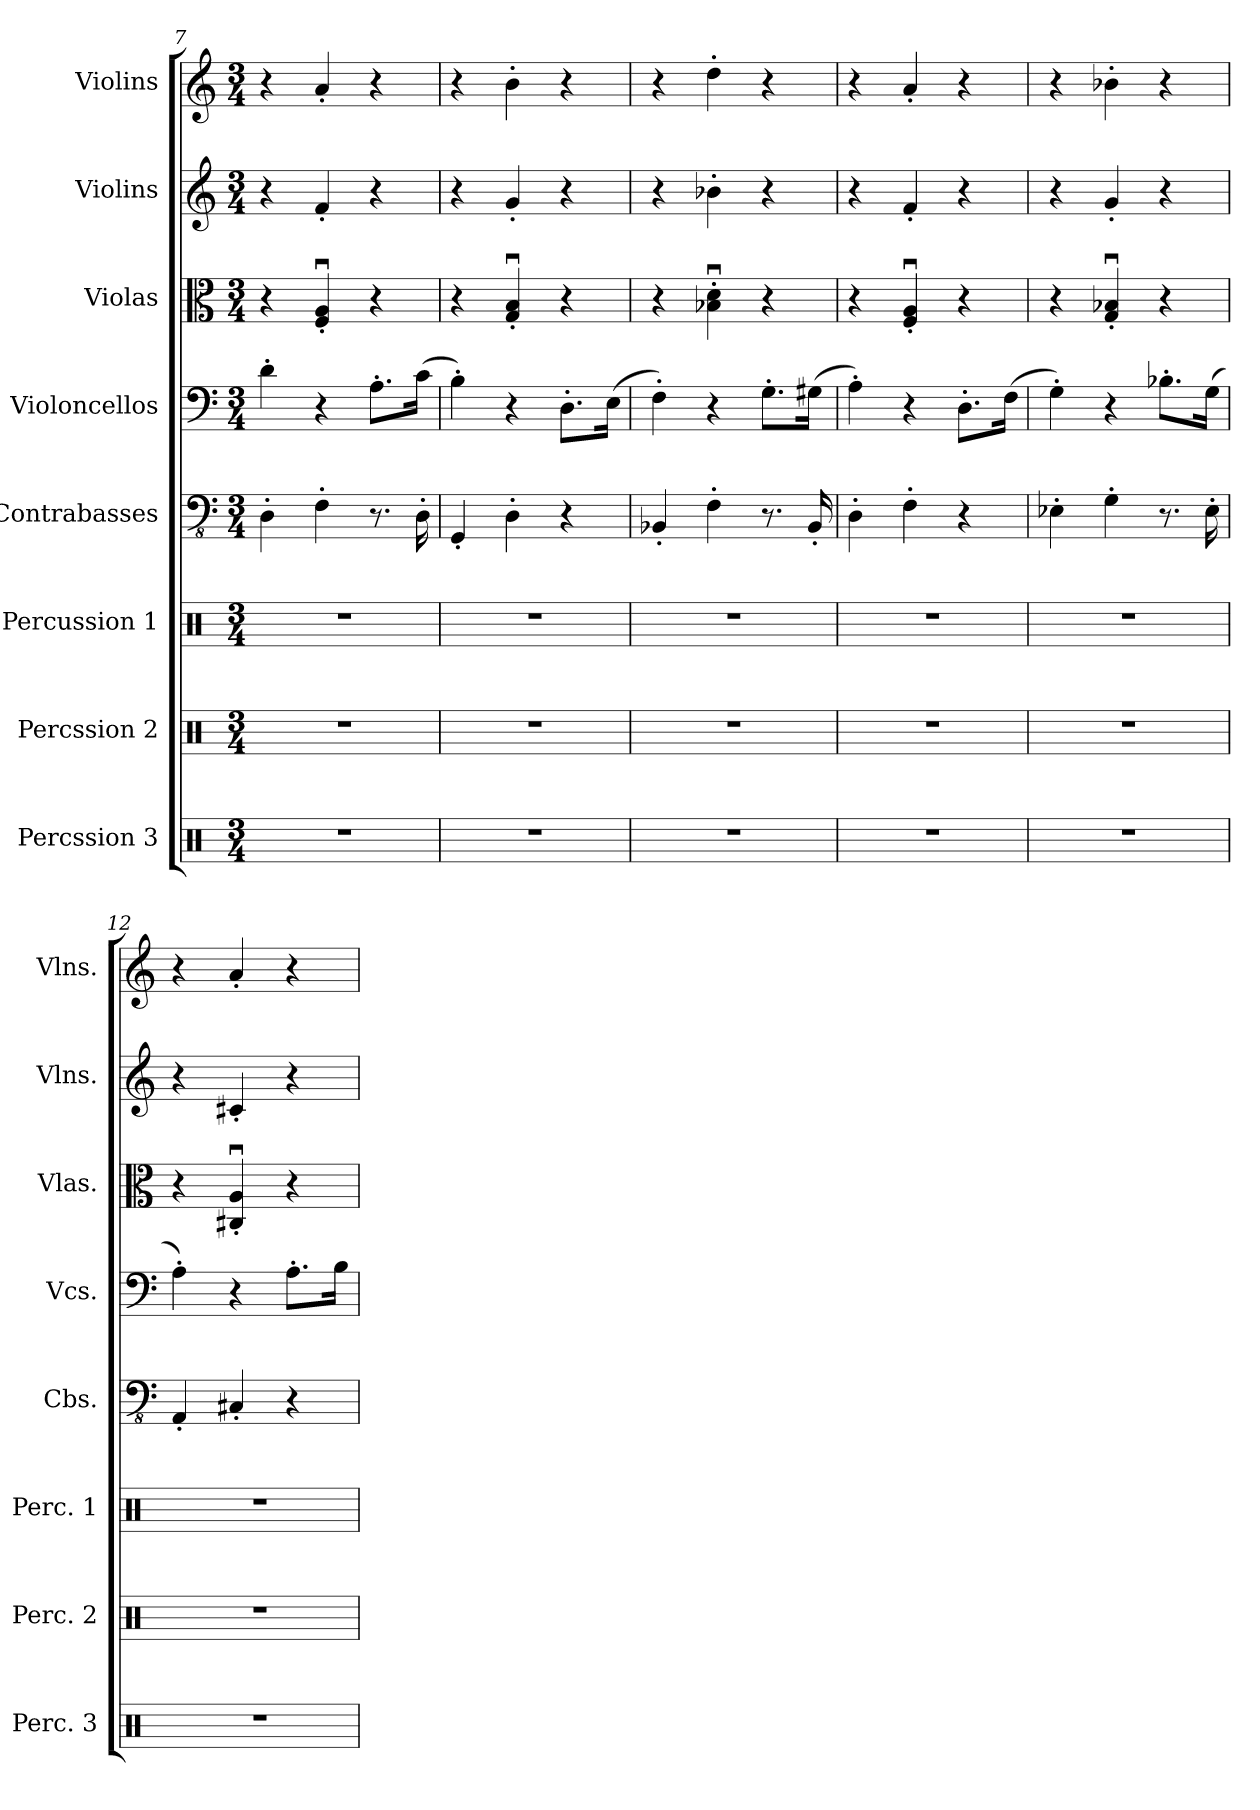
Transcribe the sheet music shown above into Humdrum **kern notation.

**kern	**kern	**kern	**kern	**kern	**kern	**kern	**kern
*part8	*part7	*part6	*part5	*part4	*part3	*part2	*part1
*staff8	*staff7	*staff6	*staff5	*staff4	*staff3	*staff2	*staff1
*I"Percssion 3	*I"Percssion 2	*I"Percussion 1	*I"Contrabasses	*I"Violoncellos	*I"Violas	*I"Violins	*I"Violins
*I'Perc. 3	*I'Perc. 2	*I'Perc. 1	*I'Cbs.	*I'Vcs.	*I'Vlas.	*I'Vlns.	*I'Vlns.
*clefX	*clefX	*clefX	*clefFv4	*clefF4	*clefC3	*clefG2	*clefG2
*k[]	*k[]	*k[]	*k[]	*k[]	*k[]	*k[]	*k[]
*M3/4	*M3/4	*M3/4	*M3/4	*M3/4	*M3/4	*M3/4	*M3/4
=7	=7	=7	=7	=7	=7	=7	=7
2.r	2.r	2.r	4DD'\	4d'\	4r	4r	4r
.	.	.	4FF'\	4r	4F/u' 4A/u'	4f'/	4a'/
.	.	.	8.r	8.A'\L	4r	4r	4r
.	.	.	16DD'\	(16c\Jk	.	.	.
=8	=8	=8	=8	=8	=8	=8	=8
2.r	2.r	2.r	4GGG'/	4B'\)	4r	4r	4r
.	.	.	4DD'\	4r	4G/u' 4B/u'	4g'/	4b'\
.	.	.	4r	8.D'\L	4r	4r	4r
.	.	.	.	(16E\Jk	.	.	.
=9	=9	=9	=9	=9	=9	=9	=9
2.r	2.r	2.r	4BBB-X'/	4F'\)	4r	4r	4r
.	.	.	4FF'\	4r	4B-X\u' 4d\u'	4b-X'\	4dd'\
.	.	.	8.r	8.G'\L	4r	4r	4r
.	.	.	16BBB-'/	(16G#X\Jk	.	.	.
!!LO:PB:g=z
=10	=10	=10	=10	=10	=10	=10	=10
2.r	2.r	2.r	4DD'\	4A'\)	4r	4r	4r
.	.	.	4FF'\	4r	4F/u' 4A/u'	4f'/	4a'/
.	.	.	4r	8.D'\L	4r	4r	4r
.	.	.	.	(16F\Jk	.	.	.
=11	=11	=11	=11	=11	=11	=11	=11
2.r	2.r	2.r	4EE-X'\	4G'\)	4r	4r	4r
.	.	.	4GG'\	4r	4G/u' 4B-X/u'	4g'/	4b-X'\
.	.	.	8.r	8.B-X'\L	4r	4r	4r
.	.	.	16EE-'\	(16G\Jk	.	.	.
=12	=12	=12	=12	=12	=12	=12	=12
2.r	2.r	2.r	4AAA'/	4A'\)	4r	4r	4r
.	.	.	4CC#X'/	4r	4C#X/u' 4A/u'	4c#X'/	4a'/
.	.	.	4r	8.A'\L	4r	4r	4r
.	.	.	.	16B\Jk	.	.	.
=	=	=	=	=	=	=	=
*-	*-	*-	*-	*-	*-	*-	*-
